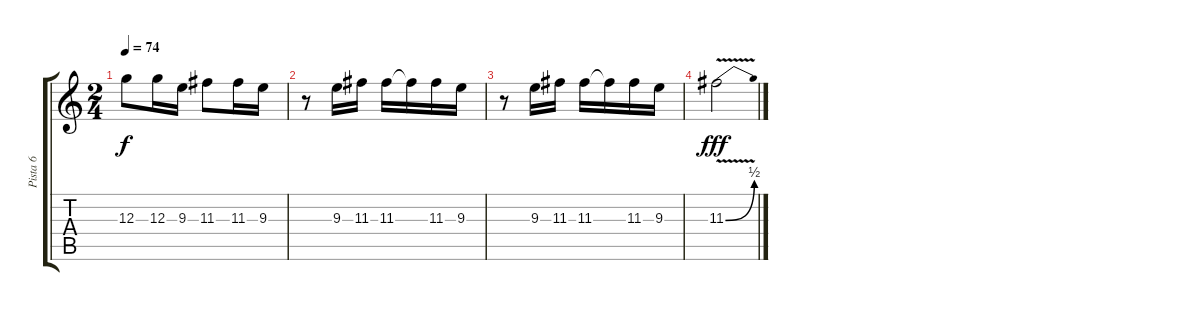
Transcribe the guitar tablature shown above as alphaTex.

\track ("Pista 6" "Pista 6") {instrument electricguitarjazz}
\staff {score tabs}
\tuning (E4 B3 G3 D3 A2 E2) {hide}
\ts (2 4)
\tempo 74
\clef g2
\ks c
12.3.8{dy f} 12.3.16 9.3.16 11.3.8 11.3.16 9.3.16 |
r.8 9.3.16 11.3.16 11.3.16 11.3{t}.16 11.3.16 9.3.16 |
r.8 9.3.16 11.3.16 11.3.16 11.3{t}.16 11.3.16 9.3.16 |
11.3{be (bend 0 0 60 2) v}.2{dy fff}
